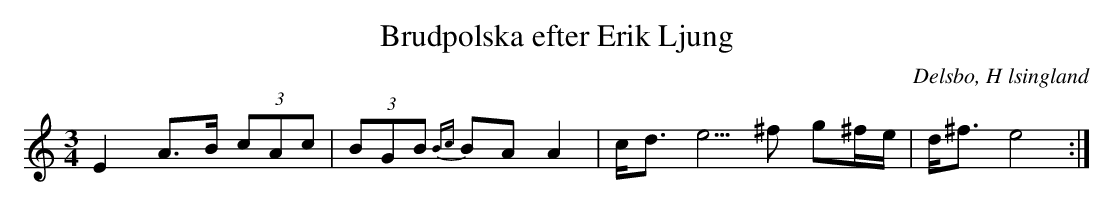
X:1
T: Brudpolska efter Erik Ljung
O: Delsbo, H lsingland
M: 3/4
L: 1/8
K: Am
E2 A>B (3cAc| (3BGB {Bc}BA A2|c<d e5/2^f g^f/e/|d<^f e4 :|
